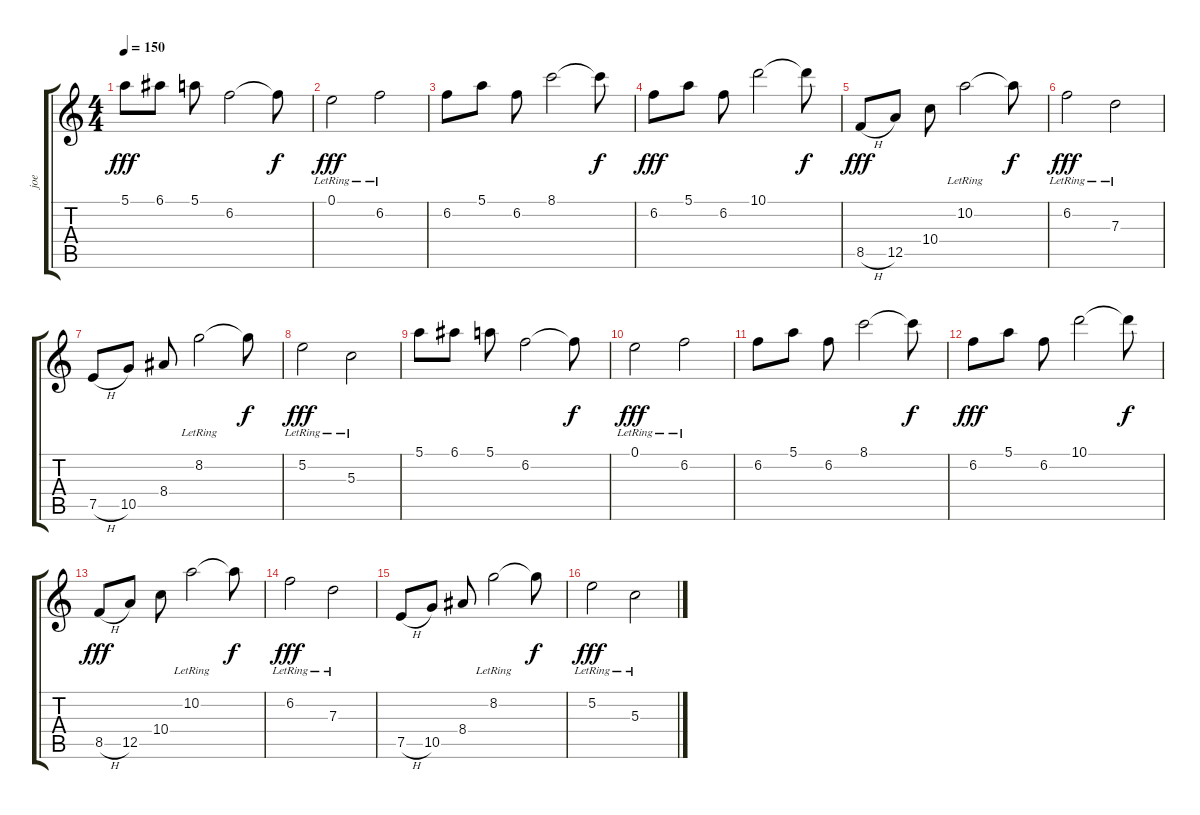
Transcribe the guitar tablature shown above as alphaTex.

\track ("joe" "joe") {instrument overdrivenguitar}
\staff {score tabs}
\tuning (E4 B3 G3 D3 A2 D2) {hide}
\ts (4 4)
\tempo 150
\clef g2
\ks c
5.1.8{dy fff} 6.1.8 5.1.8 6.2.2 6.2{t}.8{dy f} |
0.1{lr}.2{dy fff} 6.2{lr}.2 |
6.2.8 5.1.8 6.2.8 8.1.2 8.1{t}.8{dy f} |
6.2.8{dy fff} 5.1.8 6.2.8 10.1.2 10.1{t}.8{dy f} |
8.5{h}.8{dy fff} 12.5.8 10.4.8 10.2{lr}.2 10.2{t}.8{dy f} |
6.2{lr}.2{dy fff} 7.3{lr}.2 |
7.5{h}.8 10.5.8 8.4.8 8.2{lr}.2 8.2{t}.8{dy f} |
5.2{lr}.2{dy fff} 5.3{lr}.2 |
5.1.8 6.1.8 5.1.8 6.2.2 6.2{t}.8{dy f} |
0.1{lr}.2{dy fff} 6.2{lr}.2 |
6.2.8 5.1.8 6.2.8 8.1.2 8.1{t}.8{dy f} |
6.2.8{dy fff} 5.1.8 6.2.8 10.1.2 10.1{t}.8{dy f} |
8.5{h}.8{dy fff} 12.5.8 10.4.8 10.2{lr}.2 10.2{t}.8{dy f} |
6.2{lr}.2{dy fff} 7.3{lr}.2 |
7.5{h}.8 10.5.8 8.4.8 8.2{lr}.2 8.2{t}.8{dy f} |
5.2{lr}.2{dy fff} 5.3{lr}.2
